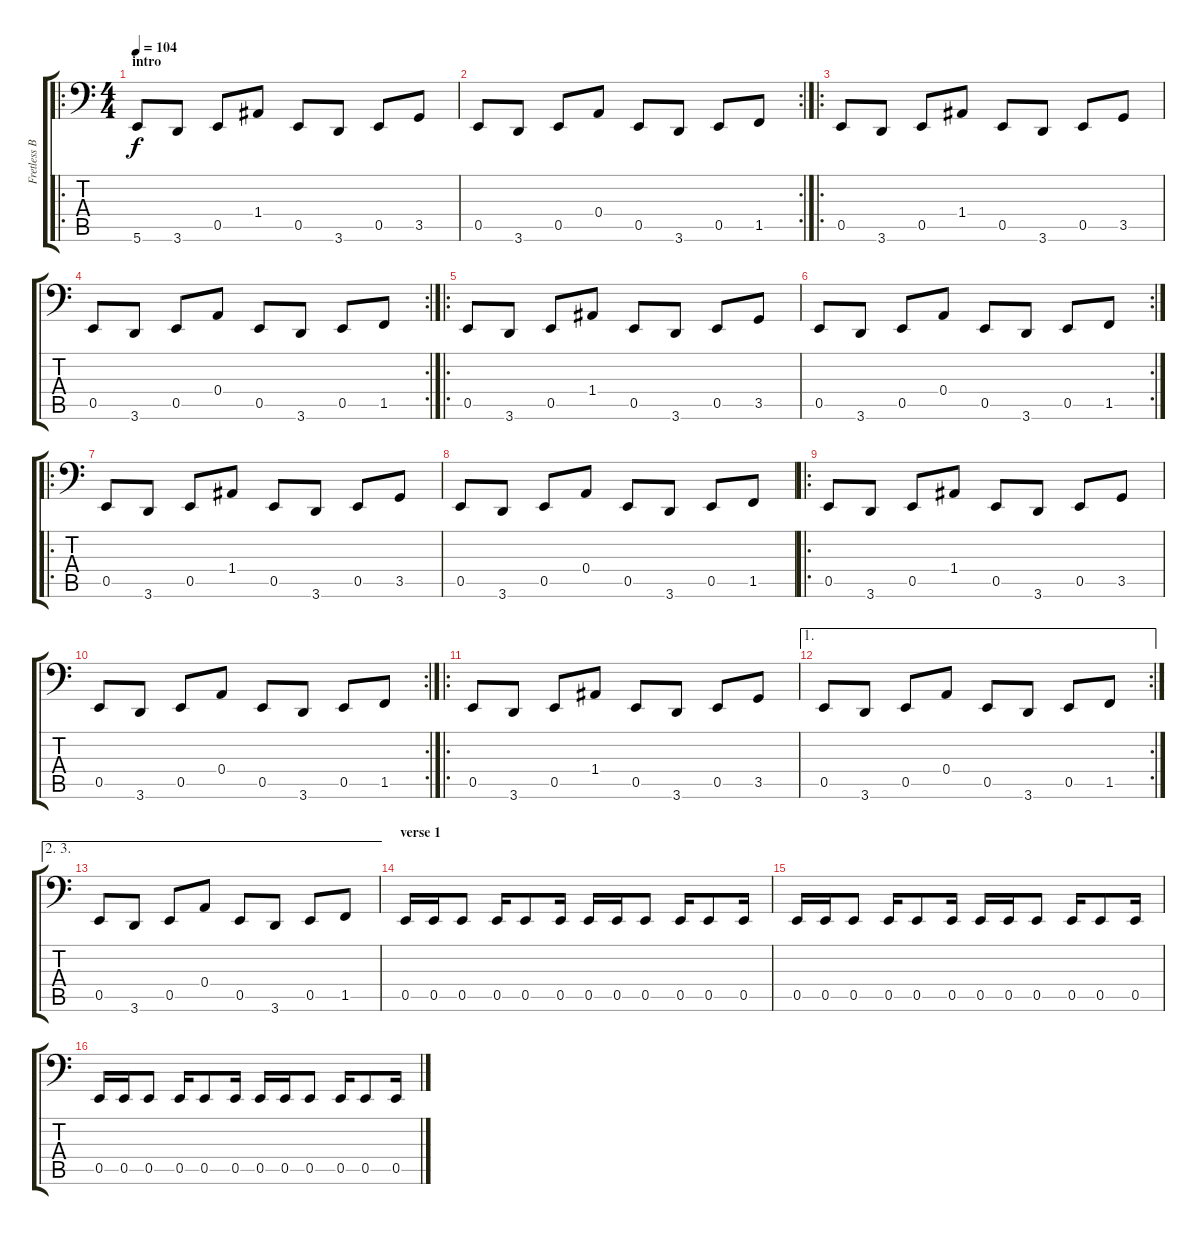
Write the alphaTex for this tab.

\track ("Fretless Bass" "Fretless B") {instrument electricbassfinger}
\staff {score tabs}
\tuning (C3 G2 D2 A1 E1 B0) {hide}
\ro
\ts (4 4)
\section ("" "intro")
\tempo 104
\clef f4
\ks c
5.6.8{dy f instrument electricbassfinger} 3.6.8 0.5.8 1.4.8 0.5.8 3.6.8 0.5.8 3.5.8 |
\rc 2
0.5.8 3.6.8 0.5.8 0.4.8 0.5.8 3.6.8 0.5.8 1.5.8 |
\ro
0.5.8 3.6.8 0.5.8 1.4.8 0.5.8 3.6.8 0.5.8 3.5.8 |
\rc 2
0.5.8 3.6.8 0.5.8 0.4.8 0.5.8 3.6.8 0.5.8 1.5.8 |
\ro
0.5.8 3.6.8 0.5.8 1.4.8 0.5.8 3.6.8 0.5.8 3.5.8 |
\rc 2
0.5.8 3.6.8 0.5.8 0.4.8 0.5.8 3.6.8 0.5.8 1.5.8 |
\ro
0.5.8 3.6.8 0.5.8 1.4.8 0.5.8 3.6.8 0.5.8 3.5.8 |
0.5.8 3.6.8 0.5.8 0.4.8 0.5.8 3.6.8 0.5.8 1.5.8 |
\ro
0.5.8 3.6.8 0.5.8 1.4.8 0.5.8 3.6.8 0.5.8 3.5.8 |
\rc 2
0.5.8 3.6.8 0.5.8 0.4.8 0.5.8 3.6.8 0.5.8 1.5.8 |
\ro
0.5.8 3.6.8 0.5.8 1.4.8 0.5.8 3.6.8 0.5.8 3.5.8 |
\ae 1
\rc 2
0.5.8 3.6.8 0.5.8 0.4.8 0.5.8 3.6.8 0.5.8 1.5.8 |
\ae (2 3)
0.5.8 3.6.8 0.5.8 0.4.8 0.5.8 3.6.8 0.5.8 1.5.8 |
\section ("" "verse 1")
0.5.16 0.5.16 0.5.8 0.5.16 0.5.8 0.5.16 0.5.16 0.5.16 0.5.8 0.5.16 0.5.8 0.5.16 |
0.5.16 0.5.16 0.5.8 0.5.16 0.5.8 0.5.16 0.5.16 0.5.16 0.5.8 0.5.16 0.5.8 0.5.16 |
0.5.16 0.5.16 0.5.8 0.5.16 0.5.8 0.5.16 0.5.16 0.5.16 0.5.8 0.5.16 0.5.8 0.5.16
